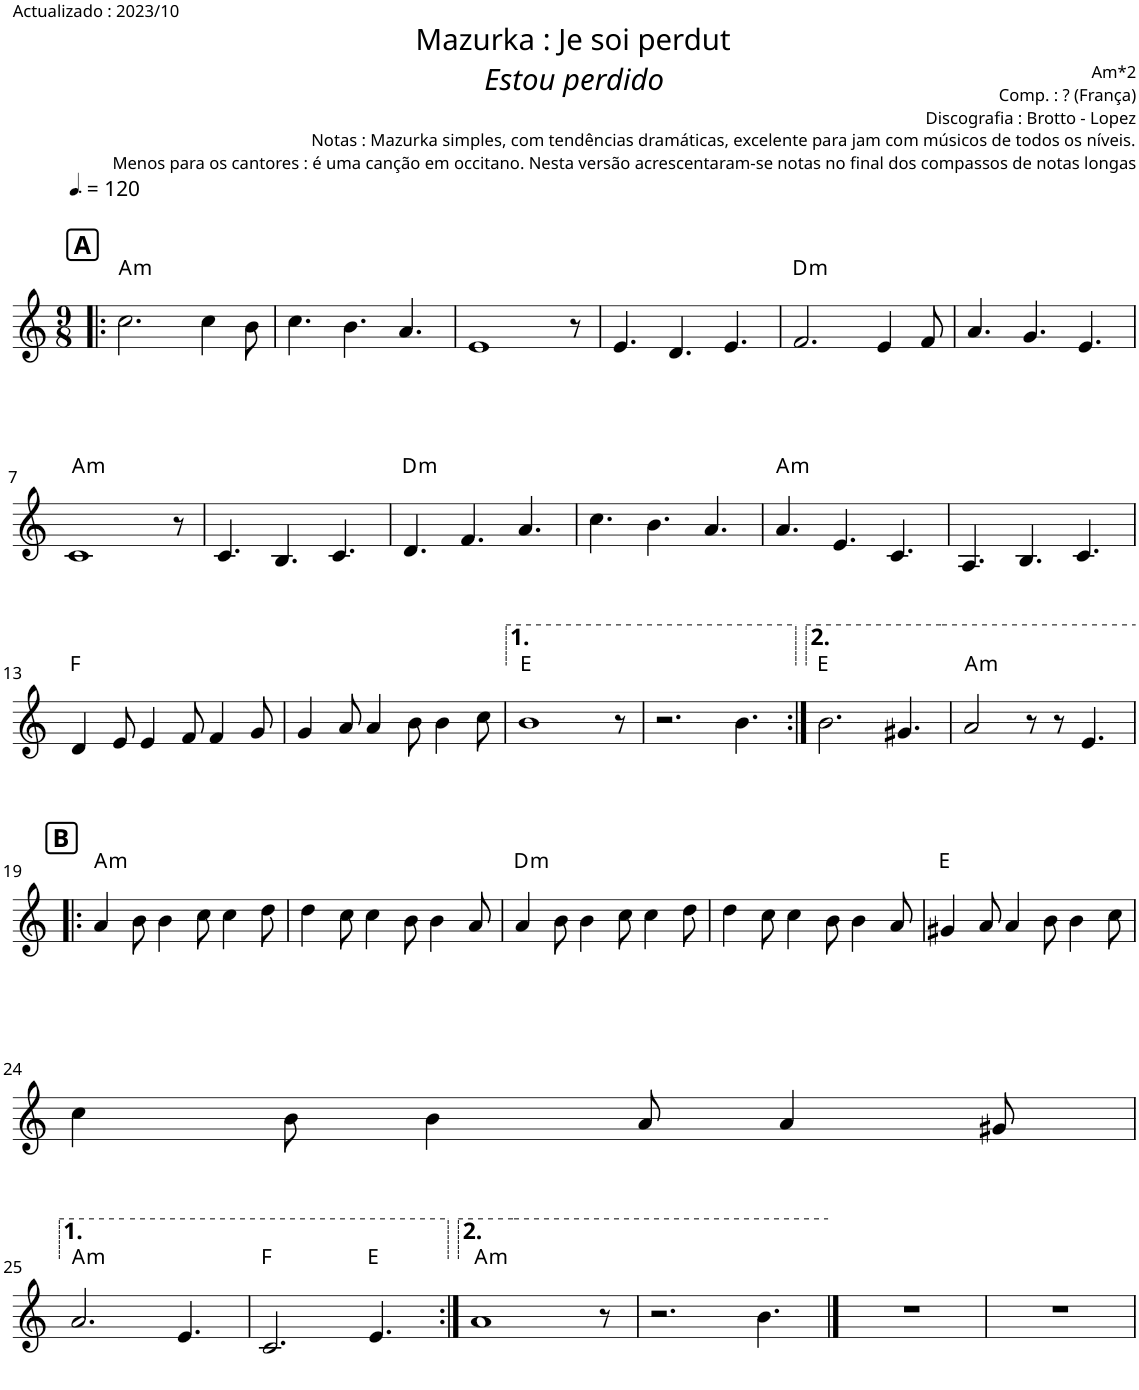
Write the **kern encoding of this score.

**kern	**harte
*part1	*part1
*staff1	*
*I"Piano	*
*I'Pno.	*
*clefG2	*
*k[]	*
*M9/8	*
*MM180	*
!!LO:REH:place=s1:a:B:cj:fs=12:t=A
=1!|:	=1!|:
!	!LO:H:kt=m
2.cc\	A:min
4cc\	.
8b\	.
=2	=2
4.cc\	.
4.b\	.
4.a/	.
=3	=3
1e	.
8r	.
=4	=4
4.e/	.
4.d/	.
4.e/	.
=5	=5
!	!LO:H:kt=m
2.f/	D:min
4e/	.
8f/	.
=6	=6
4.a/	.
4.g/	.
4.e/	.
!!LO:LB:g=z
=7	=7
!	!LO:H:kt=m
1c	A:min
8r	.
=8	=8
4.c/	.
4.B/	.
4.c/	.
=9	=9
!	!LO:H:kt=m
4.d/	D:min
4.f/	.
4.a/	.
=10	=10
4.cc\	.
4.b\	.
4.a/	.
=11	=11
!	!LO:H:kt=m
4.a/	A:min
4.e/	.
4.c/	.
=12	=12
4.A/	.
4.B/	.
4.c/	.
!!LO:LB:g=z
=13	=13
4d/	F:maj
8e/	.
4e/	.
8f/	.
4f/	.
8g/	.
=14	=14
4g/	.
8a/	.
4a/	.
8b\	.
4b\	.
8cc\	.
=15	=15
1b	E:maj
8r	.
=16	=16
2.r	.
4.b\	.
=17:|!	=17:|!
2.b\	E:maj
4.g#X/	.
=18	=18
!	!LO:H:kt=m
2a/	A:min
8r	.
8r	.
4.e/	.
!!LO:LB:g=z
!!LO:REH:place=s1:a:B:cj:fs=12:t=B
=19!|:	=19!|:
!	!LO:H:kt=m
4a/	A:min
8b\	.
4b\	.
8cc\	.
4cc\	.
8dd\	.
=20	=20
4dd\	.
8cc\	.
4cc\	.
8b\	.
4b\	.
8a/	.
=21	=21
!	!LO:H:kt=m
4a/	D:min
8b\	.
4b\	.
8cc\	.
4cc\	.
8dd\	.
=22	=22
4dd\	.
8cc\	.
4cc\	.
8b\	.
4b\	.
8a/	.
=23	=23
4g#X/	E:maj
8a/	.
4a/	.
8b\	.
4b\	.
8cc\	.
!!LO:LB:g=z
=24	=24
4cc\	.
8b\	.
4b\	.
8a/	.
4a/	.
8g#X/	.
!!LO:LB:g=z
=25	=25
!	!LO:H:kt=m
2.a/	A:min
4.e/	.
=26	=26
2.c/	F:maj
4.e/	E:maj
=27:|!	=27:|!
!	!LO:H:kt=m
1a	A:min
8r	.
=28	=28
2.r	.
4.b\	.
==29	==29
8%9r	.
=30	=30
8%9r	.
=	=
*-	*-
